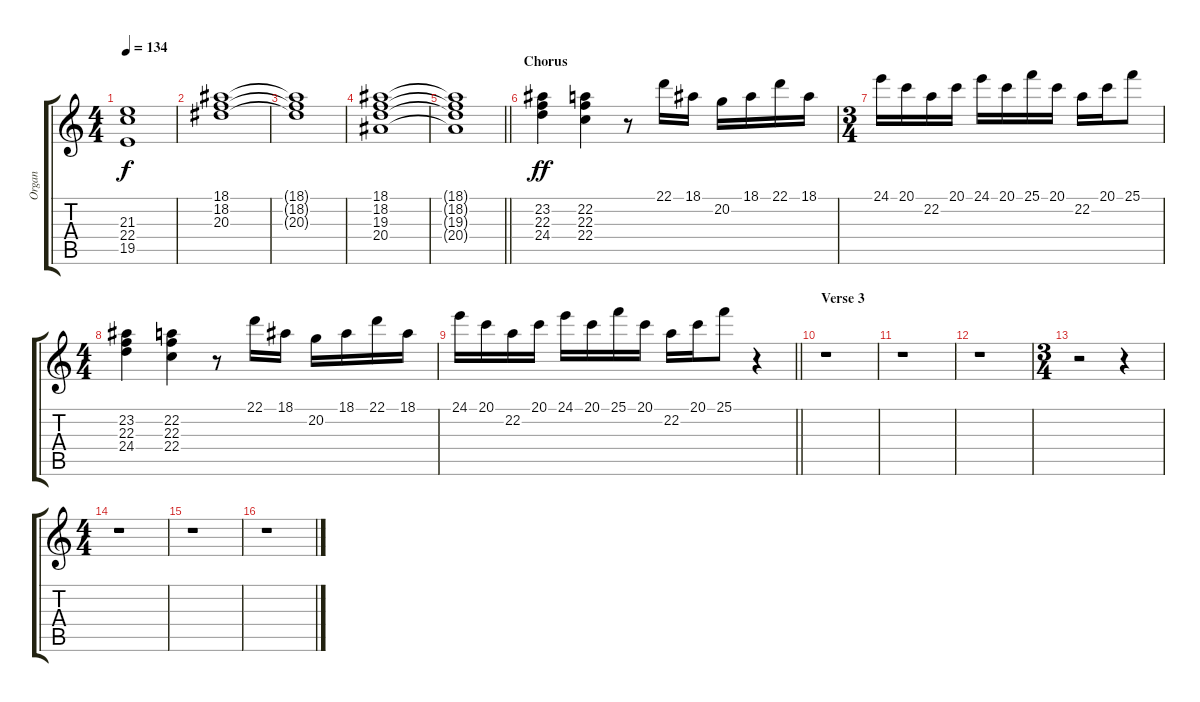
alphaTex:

\track ("Organ" "Organ") {instrument rockorgan}
\staff {score tabs}
\tuning (E4 B3 G3 D3 A2 E2) {hide}
\ts (4 4)
\tempo 134
\clef g2
\ks c
(21.3{t} 22.4{t} 19.5{t}).1{dy f} |
(18.1 18.2 20.3).1 |
(18.1{t} 18.2{t} 20.3{t}).1 |
(18.1 18.2 19.3 20.4).1 |
\barLineRight lightlight
(18.1{t} 18.2{t} 19.3{t} 20.4{t}).1 |
\section ("" "Chorus")
(23.2 22.3 24.4).4{dy ff} (22.2 22.3 22.4).4 r.8 22.1.16 18.1.16 20.2.16 18.1.16 22.1.16 18.1.16 |
\ts (3 4)
24.1.16 20.1.16 22.2.16 20.1.16 24.1.16 20.1.16 25.1.16 20.1.16 22.2.16 20.1.16 25.1.8 |
\ts (4 4)
(23.2 22.3 24.4).4 (22.2 22.3 22.4).4 r.8 22.1.16 18.1.16 20.2.16 18.1.16 22.1.16 18.1.16 |
\barLineRight lightlight
24.1.16 20.1.16 22.2.16 20.1.16 24.1.16 20.1.16 25.1.16 20.1.16 22.2.16 20.1.16 25.1.8 r.4 |
\section ("" "Verse 3")
r.1 |
r.1 |
r.1 |
\ts (3 4)
r.2 r.4 |
\ts (4 4)
r.1 |
r.1 |
r.1
